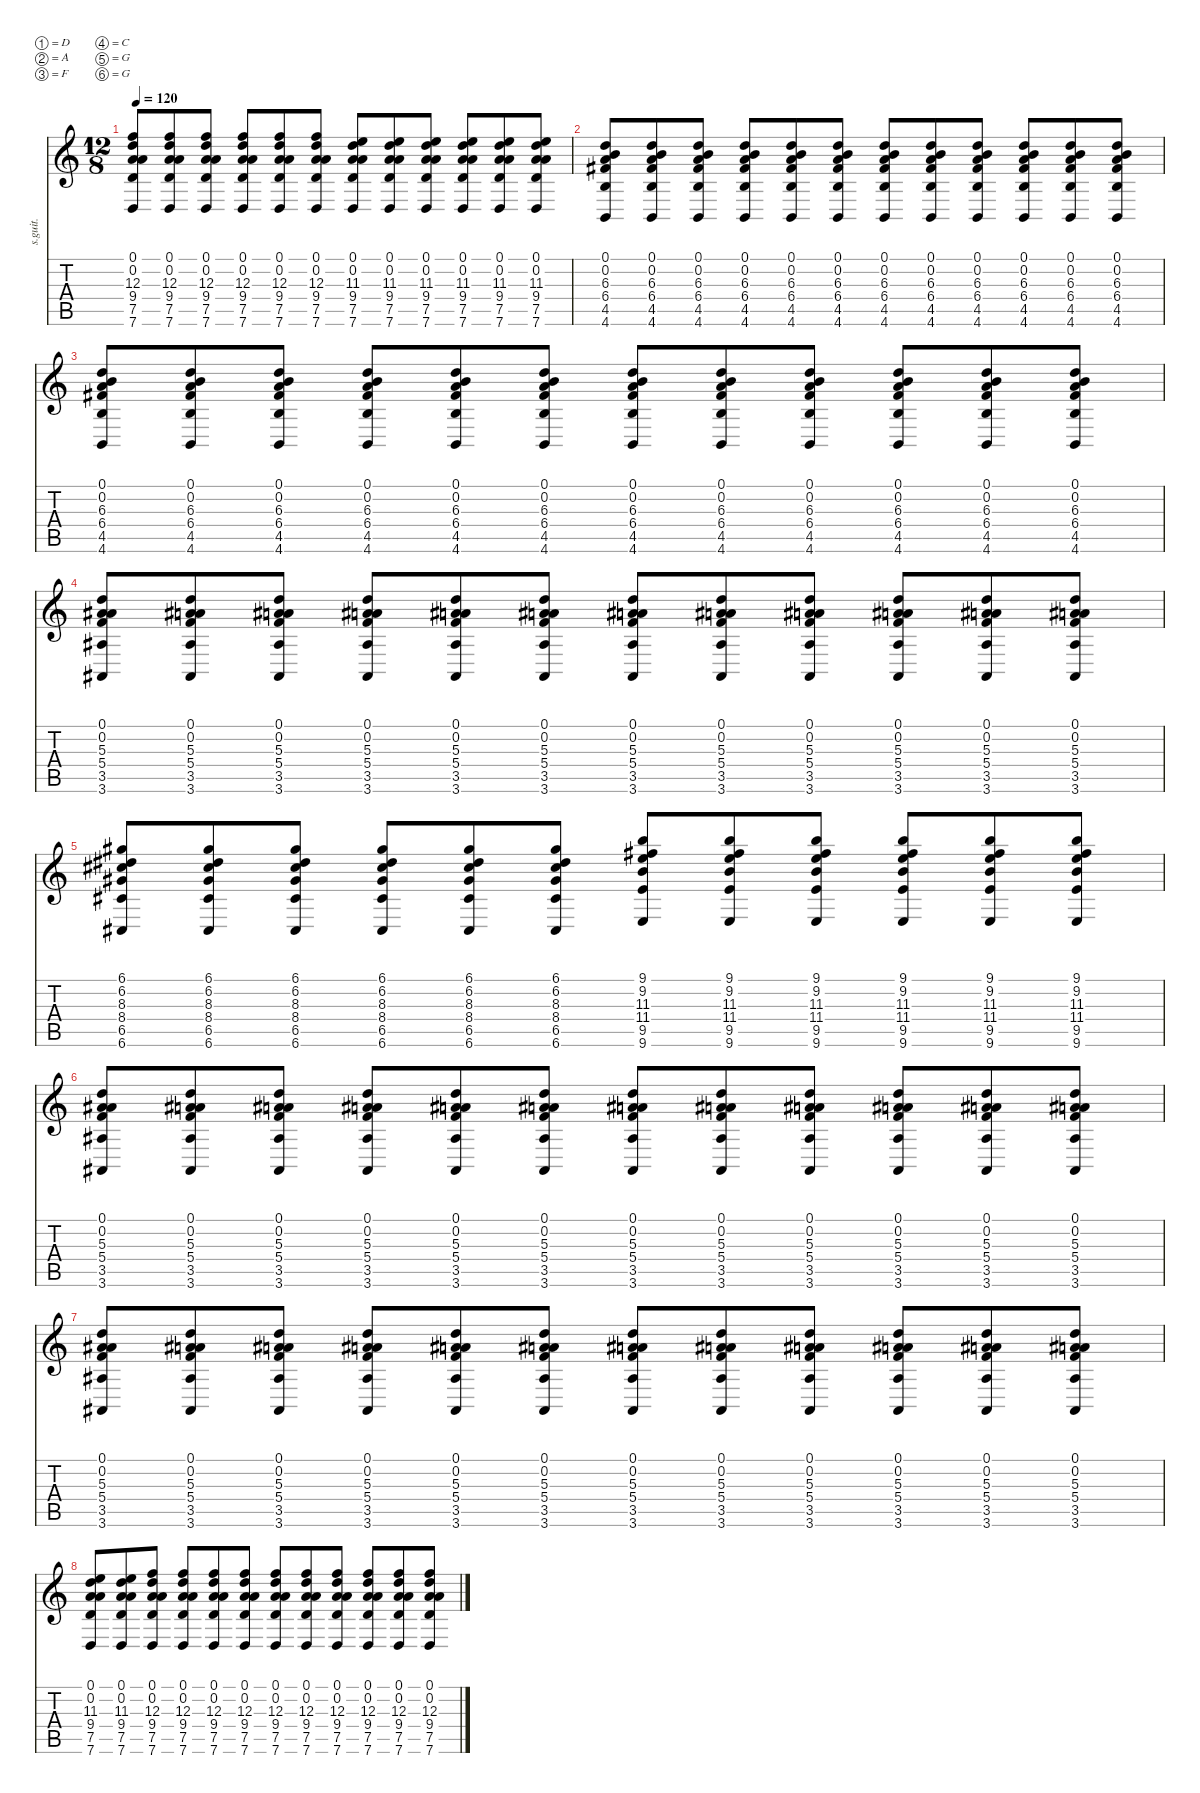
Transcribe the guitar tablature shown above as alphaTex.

\defaultSystemsLayout 4
\hideDynamics
\bracketExtendMode nobrackets
\track ("Rythm Guitar 1 (w/solo)" "s.guit.") {instrument distortionguitar}
\staff {score tabs}
\tuning (D4 A3 F3 C3 G2 G1)
\ts (12 8)
\tempo 120
\clef g2
\ks c
(0.1 0.2 12.3 9.4 7.5 7.6).8{lyrics (0 "") lyrics (1 "") lyrics (2 "") lyrics (3 "") lyrics (4 "") dy mf} (0.1 0.2 12.3 9.4 7.5 7.6).8{lyrics (0 "") lyrics (1 "") lyrics (2 "") lyrics (3 "") lyrics (4 "")} (0.1 0.2 12.3 9.4 7.5 7.6).8{lyrics (0 "") lyrics (1 "") lyrics (2 "") lyrics (3 "") lyrics (4 "")} (0.1 0.2 12.3 9.4 7.5 7.6).8{lyrics (0 "") lyrics (1 "") lyrics (2 "") lyrics (3 "") lyrics (4 "")} (0.1 0.2 12.3 9.4 7.5 7.6).8{lyrics (0 "") lyrics (1 "") lyrics (2 "") lyrics (3 "") lyrics (4 "")} (0.1 0.2 12.3 9.4 7.5 7.6).8{lyrics (0 "") lyrics (1 "") lyrics (2 "") lyrics (3 "") lyrics (4 "")} (0.1 0.2 11.3 9.4 7.5 7.6).8{lyrics (0 "") lyrics (1 "") lyrics (2 "") lyrics (3 "") lyrics (4 "")} (0.1 0.2 11.3 9.4 7.5 7.6).8{lyrics (0 "") lyrics (1 "") lyrics (2 "") lyrics (3 "") lyrics (4 "")} (0.1 0.2 11.3 9.4 7.5 7.6).8{lyrics (0 "") lyrics (1 "") lyrics (2 "") lyrics (3 "") lyrics (4 "")} (0.1 0.2 11.3 9.4 7.5 7.6).8{lyrics (0 "") lyrics (1 "") lyrics (2 "") lyrics (3 "") lyrics (4 "")} (0.1 0.2 11.3 9.4 7.5 7.6).8{lyrics (0 "") lyrics (1 "") lyrics (2 "") lyrics (3 "") lyrics (4 "")} (0.1 0.2 11.3 9.4 7.5 7.6).8{lyrics (0 "") lyrics (1 "") lyrics (2 "") lyrics (3 "") lyrics (4 "")} |
(0.1 0.2 6.3 6.4{acc #} 4.5 4.6).8{lyrics (0 "") lyrics (1 "") lyrics (2 "") lyrics (3 "") lyrics (4 "") dy f} (0.1 0.2 6.3 6.4{acc #} 4.5 4.6).8{lyrics (0 "") lyrics (1 "") lyrics (2 "") lyrics (3 "") lyrics (4 "")} (0.1 0.2 6.3 6.4{acc #} 4.5 4.6).8{lyrics (0 "") lyrics (1 "") lyrics (2 "") lyrics (3 "") lyrics (4 "")} (0.1 0.2 6.3 6.4{acc #} 4.5 4.6).8{lyrics (0 "") lyrics (1 "") lyrics (2 "") lyrics (3 "") lyrics (4 "")} (0.1 0.2 6.3 6.4{acc #} 4.5 4.6).8{lyrics (0 "") lyrics (1 "") lyrics (2 "") lyrics (3 "") lyrics (4 "")} (0.1 0.2 6.3 6.4{acc #} 4.5 4.6).8{lyrics (0 "") lyrics (1 "") lyrics (2 "") lyrics (3 "") lyrics (4 "")} (0.1 0.2 6.3 6.4{acc #} 4.5 4.6).8{lyrics (0 "") lyrics (1 "") lyrics (2 "") lyrics (3 "") lyrics (4 "")} (0.1 0.2 6.3 6.4{acc #} 4.5 4.6).8{lyrics (0 "") lyrics (1 "") lyrics (2 "") lyrics (3 "") lyrics (4 "")} (0.1 0.2 6.3 6.4{acc #} 4.5 4.6).8{lyrics (0 "") lyrics (1 "") lyrics (2 "") lyrics (3 "") lyrics (4 "")} (0.1 0.2 6.3 6.4{acc #} 4.5 4.6).8{lyrics (0 "") lyrics (1 "") lyrics (2 "") lyrics (3 "") lyrics (4 "")} (0.1 0.2 6.3 6.4{acc #} 4.5 4.6).8{lyrics (0 "") lyrics (1 "") lyrics (2 "") lyrics (3 "") lyrics (4 "")} (0.1 0.2 6.3 6.4{acc #} 4.5 4.6).8{lyrics (0 "") lyrics (1 "") lyrics (2 "") lyrics (3 "") lyrics (4 "")} |
(0.1 0.2 6.3 6.4{acc #} 4.5 4.6).8{lyrics (0 "") lyrics (1 "") lyrics (2 "") lyrics (3 "") lyrics (4 "")} (0.1 0.2 6.3 6.4{acc #} 4.5 4.6).8{lyrics (0 "") lyrics (1 "") lyrics (2 "") lyrics (3 "") lyrics (4 "")} (0.1 0.2 6.3 6.4{acc #} 4.5 4.6).8{lyrics (0 "") lyrics (1 "") lyrics (2 "") lyrics (3 "") lyrics (4 "")} (0.1 0.2 6.3 6.4{acc #} 4.5 4.6).8{lyrics (0 "") lyrics (1 "") lyrics (2 "") lyrics (3 "") lyrics (4 "")} (0.1 0.2 6.3 6.4{acc #} 4.5 4.6).8{lyrics (0 "") lyrics (1 "") lyrics (2 "") lyrics (3 "") lyrics (4 "")} (0.1 0.2 6.3 6.4{acc #} 4.5 4.6).8{lyrics (0 "") lyrics (1 "") lyrics (2 "") lyrics (3 "") lyrics (4 "")} (0.1 0.2 6.3 6.4{acc #} 4.5 4.6).8{lyrics (0 "") lyrics (1 "") lyrics (2 "") lyrics (3 "") lyrics (4 "")} (0.1 0.2 6.3 6.4{acc #} 4.5 4.6).8{lyrics (0 "") lyrics (1 "") lyrics (2 "") lyrics (3 "") lyrics (4 "")} (0.1 0.2 6.3 6.4{acc #} 4.5 4.6).8{lyrics (0 "") lyrics (1 "") lyrics (2 "") lyrics (3 "") lyrics (4 "")} (0.1 0.2 6.3 6.4{acc #} 4.5 4.6).8{lyrics (0 "") lyrics (1 "") lyrics (2 "") lyrics (3 "") lyrics (4 "")} (0.1 0.2 6.3 6.4{acc #} 4.5 4.6).8{lyrics (0 "") lyrics (1 "") lyrics (2 "") lyrics (3 "") lyrics (4 "")} (0.1 0.2 6.3 6.4{acc #} 4.5 4.6).8{lyrics (0 "") lyrics (1 "") lyrics (2 "") lyrics (3 "") lyrics (4 "")} |
(0.1 0.2 5.3{acc #} 5.4 3.5{acc #} 3.6{acc #}).8{lyrics (0 "") lyrics (1 "") lyrics (2 "") lyrics (3 "") lyrics (4 "")} (0.1 0.2 5.3{acc #} 5.4 3.5{acc #} 3.6{acc #}).8{lyrics (0 "") lyrics (1 "") lyrics (2 "") lyrics (3 "") lyrics (4 "")} (0.1 0.2 5.3{acc #} 5.4 3.5{acc #} 3.6{acc #}).8{lyrics (0 "") lyrics (1 "") lyrics (2 "") lyrics (3 "") lyrics (4 "")} (0.1 0.2 5.3{acc #} 5.4 3.5{acc #} 3.6{acc #}).8{lyrics (0 "") lyrics (1 "") lyrics (2 "") lyrics (3 "") lyrics (4 "")} (0.1 0.2 5.3{acc #} 5.4 3.5{acc #} 3.6{acc #}).8{lyrics (0 "") lyrics (1 "") lyrics (2 "") lyrics (3 "") lyrics (4 "")} (0.1 0.2 5.3{acc #} 5.4 3.5{acc #} 3.6{acc #}).8{lyrics (0 "") lyrics (1 "") lyrics (2 "") lyrics (3 "") lyrics (4 "")} (0.1 0.2 5.3{acc #} 5.4 3.5{acc #} 3.6{acc #}).8{lyrics (0 "") lyrics (1 "") lyrics (2 "") lyrics (3 "") lyrics (4 "")} (0.1 0.2 5.3{acc #} 5.4 3.5{acc #} 3.6{acc #}).8{lyrics (0 "") lyrics (1 "") lyrics (2 "") lyrics (3 "") lyrics (4 "")} (0.1 0.2 5.3{acc #} 5.4 3.5{acc #} 3.6{acc #}).8{lyrics (0 "") lyrics (1 "") lyrics (2 "") lyrics (3 "") lyrics (4 "")} (0.1 0.2 5.3{acc #} 5.4 3.5{acc #} 3.6{acc #}).8{lyrics (0 "") lyrics (1 "") lyrics (2 "") lyrics (3 "") lyrics (4 "")} (0.1 0.2 5.3{acc #} 5.4 3.5{acc #} 3.6{acc #}).8{lyrics (0 "") lyrics (1 "") lyrics (2 "") lyrics (3 "") lyrics (4 "")} (0.1 0.2 5.3{acc #} 5.4 3.5{acc #} 3.6{acc #}).8{lyrics (0 "") lyrics (1 "") lyrics (2 "") lyrics (3 "") lyrics (4 "")} |
(6.1{acc #} 6.2{acc #} 8.3{acc #} 8.4{acc #} 6.5{acc #} 6.6{acc #}).8{lyrics (0 "") lyrics (1 "") lyrics (2 "") lyrics (3 "") lyrics (4 "")} (6.1{acc #} 6.2{acc #} 8.3{acc #} 8.4{acc #} 6.5{acc #} 6.6{acc #}).8{lyrics (0 "") lyrics (1 "") lyrics (2 "") lyrics (3 "") lyrics (4 "")} (6.1{acc #} 6.2{acc #} 8.3{acc #} 8.4{acc #} 6.5{acc #} 6.6{acc #}).8{lyrics (0 "") lyrics (1 "") lyrics (2 "") lyrics (3 "") lyrics (4 "")} (6.1{acc #} 6.2{acc #} 8.3{acc #} 8.4{acc #} 6.5{acc #} 6.6{acc #}).8{lyrics (0 "") lyrics (1 "") lyrics (2 "") lyrics (3 "") lyrics (4 "")} (6.1{acc #} 6.2{acc #} 8.3{acc #} 8.4{acc #} 6.5{acc #} 6.6{acc #}).8{lyrics (0 "") lyrics (1 "") lyrics (2 "") lyrics (3 "") lyrics (4 "")} (6.1{acc #} 6.2{acc #} 8.3{acc #} 8.4{acc #} 6.5{acc #} 6.6{acc #}).8{lyrics (0 "") lyrics (1 "") lyrics (2 "") lyrics (3 "") lyrics (4 "")} (9.1 9.2{acc #} 11.3 11.4 9.5 9.6).8{lyrics (0 "") lyrics (1 "") lyrics (2 "") lyrics (3 "") lyrics (4 "")} (9.1 9.2{acc #} 11.3 11.4 9.5 9.6).8{lyrics (0 "") lyrics (1 "") lyrics (2 "") lyrics (3 "") lyrics (4 "")} (9.1 9.2{acc #} 11.3 11.4 9.5 9.6).8{lyrics (0 "") lyrics (1 "") lyrics (2 "") lyrics (3 "") lyrics (4 "")} (9.1 9.2{acc #} 11.3 11.4 9.5 9.6).8{lyrics (0 "") lyrics (1 "") lyrics (2 "") lyrics (3 "") lyrics (4 "")} (9.1 9.2{acc #} 11.3 11.4 9.5 9.6).8{lyrics (0 "") lyrics (1 "") lyrics (2 "") lyrics (3 "") lyrics (4 "")} (9.1 9.2{acc #} 11.3 11.4 9.5 9.6).8{lyrics (0 "") lyrics (1 "") lyrics (2 "") lyrics (3 "") lyrics (4 "")} |
(0.1 0.2 5.3{acc #} 5.4 3.5{acc #} 3.6{acc #}).8{lyrics (0 "") lyrics (1 "") lyrics (2 "") lyrics (3 "") lyrics (4 "")} (0.1 0.2 5.3{acc #} 5.4 3.5{acc #} 3.6{acc #}).8{lyrics (0 "") lyrics (1 "") lyrics (2 "") lyrics (3 "") lyrics (4 "")} (0.1 0.2 5.3{acc #} 5.4 3.5{acc #} 3.6{acc #}).8{lyrics (0 "") lyrics (1 "") lyrics (2 "") lyrics (3 "") lyrics (4 "")} (0.1 0.2 5.3{acc #} 5.4 3.5{acc #} 3.6{acc #}).8{lyrics (0 "") lyrics (1 "") lyrics (2 "") lyrics (3 "") lyrics (4 "")} (0.1 0.2 5.3{acc #} 5.4 3.5{acc #} 3.6{acc #}).8{lyrics (0 "") lyrics (1 "") lyrics (2 "") lyrics (3 "") lyrics (4 "")} (0.1 0.2 5.3{acc #} 5.4 3.5{acc #} 3.6{acc #}).8{lyrics (0 "") lyrics (1 "") lyrics (2 "") lyrics (3 "") lyrics (4 "")} (0.1 0.2 5.3{acc #} 5.4 3.5{acc #} 3.6{acc #}).8{lyrics (0 "") lyrics (1 "") lyrics (2 "") lyrics (3 "") lyrics (4 "")} (0.1 0.2 5.3{acc #} 5.4 3.5{acc #} 3.6{acc #}).8{lyrics (0 "") lyrics (1 "") lyrics (2 "") lyrics (3 "") lyrics (4 "")} (0.1 0.2 5.3{acc #} 5.4 3.5{acc #} 3.6{acc #}).8{lyrics (0 "") lyrics (1 "") lyrics (2 "") lyrics (3 "") lyrics (4 "")} (0.1 0.2 5.3{acc #} 5.4 3.5{acc #} 3.6{acc #}).8{lyrics (0 "") lyrics (1 "") lyrics (2 "") lyrics (3 "") lyrics (4 "")} (0.1 0.2 5.3{acc #} 5.4 3.5{acc #} 3.6{acc #}).8{lyrics (0 "") lyrics (1 "") lyrics (2 "") lyrics (3 "") lyrics (4 "")} (0.1 0.2 5.3{acc #} 5.4 3.5{acc #} 3.6{acc #}).8{lyrics (0 "") lyrics (1 "") lyrics (2 "") lyrics (3 "") lyrics (4 "")} |
(0.1 0.2 5.3{acc #} 5.4 3.5{acc #} 3.6{acc #}).8{lyrics (0 "") lyrics (1 "") lyrics (2 "") lyrics (3 "") lyrics (4 "")} (0.1 0.2 5.3{acc #} 5.4 3.5{acc #} 3.6{acc #}).8{lyrics (0 "") lyrics (1 "") lyrics (2 "") lyrics (3 "") lyrics (4 "")} (0.1 0.2 5.3{acc #} 5.4 3.5{acc #} 3.6{acc #}).8{lyrics (0 "") lyrics (1 "") lyrics (2 "") lyrics (3 "") lyrics (4 "")} (0.1 0.2 5.3{acc #} 5.4 3.5{acc #} 3.6{acc #}).8{lyrics (0 "") lyrics (1 "") lyrics (2 "") lyrics (3 "") lyrics (4 "")} (0.1 0.2 5.3{acc #} 5.4 3.5{acc #} 3.6{acc #}).8{lyrics (0 "") lyrics (1 "") lyrics (2 "") lyrics (3 "") lyrics (4 "")} (0.1 0.2 5.3{acc #} 5.4 3.5{acc #} 3.6{acc #}).8{lyrics (0 "") lyrics (1 "") lyrics (2 "") lyrics (3 "") lyrics (4 "")} (0.1 0.2 5.3{acc #} 5.4 3.5{acc #} 3.6{acc #}).8{lyrics (0 "") lyrics (1 "") lyrics (2 "") lyrics (3 "") lyrics (4 "")} (0.1 0.2 5.3{acc #} 5.4 3.5{acc #} 3.6{acc #}).8{lyrics (0 "") lyrics (1 "") lyrics (2 "") lyrics (3 "") lyrics (4 "")} (0.1 0.2 5.3{acc #} 5.4 3.5{acc #} 3.6{acc #}).8{lyrics (0 "") lyrics (1 "") lyrics (2 "") lyrics (3 "") lyrics (4 "")} (0.1 0.2 5.3{acc #} 5.4 3.5{acc #} 3.6{acc #}).8{lyrics (0 "") lyrics (1 "") lyrics (2 "") lyrics (3 "") lyrics (4 "")} (0.1 0.2 5.3{acc #} 5.4 3.5{acc #} 3.6{acc #}).8{lyrics (0 "") lyrics (1 "") lyrics (2 "") lyrics (3 "") lyrics (4 "")} (0.1 0.2 5.3{acc #} 5.4 3.5{acc #} 3.6{acc #}).8{lyrics (0 "") lyrics (1 "") lyrics (2 "") lyrics (3 "") lyrics (4 "")} |
(0.1 0.2 11.3 9.4 7.5 7.6).8{lyrics (0 "") lyrics (1 "") lyrics (2 "") lyrics (3 "") lyrics (4 "") dy mf} (0.1 0.2 11.3 9.4 7.5 7.6).8{lyrics (0 "") lyrics (1 "") lyrics (2 "") lyrics (3 "") lyrics (4 "")} (0.1 0.2 12.3 9.4 7.5 7.6).8{lyrics (0 "") lyrics (1 "") lyrics (2 "") lyrics (3 "") lyrics (4 "")} (0.1 0.2 12.3 9.4 7.5 7.6).8{lyrics (0 "") lyrics (1 "") lyrics (2 "") lyrics (3 "") lyrics (4 "")} (0.1 0.2 12.3 9.4 7.5 7.6).8{lyrics (0 "") lyrics (1 "") lyrics (2 "") lyrics (3 "") lyrics (4 "")} (0.1 0.2 12.3 9.4 7.5 7.6).8{lyrics (0 "") lyrics (1 "") lyrics (2 "") lyrics (3 "") lyrics (4 "")} (0.1 0.2 12.3 9.4 7.5 7.6).8{lyrics (0 "") lyrics (1 "") lyrics (2 "") lyrics (3 "") lyrics (4 "")} (0.1 0.2 12.3 9.4 7.5 7.6).8{lyrics (0 "") lyrics (1 "") lyrics (2 "") lyrics (3 "") lyrics (4 "")} (0.1 0.2 12.3 9.4 7.5 7.6).8{lyrics (0 "") lyrics (1 "") lyrics (2 "") lyrics (3 "") lyrics (4 "")} (0.1 0.2 12.3 9.4 7.5 7.6).8{lyrics (0 "") lyrics (1 "") lyrics (2 "") lyrics (3 "") lyrics (4 "")} (0.1 0.2 12.3 9.4 7.5 7.6).8{lyrics (0 "") lyrics (1 "") lyrics (2 "") lyrics (3 "") lyrics (4 "")} (0.1 0.2 12.3 9.4 7.5 7.6).8{lyrics (0 "") lyrics (1 "") lyrics (2 "") lyrics (3 "") lyrics (4 "")}
